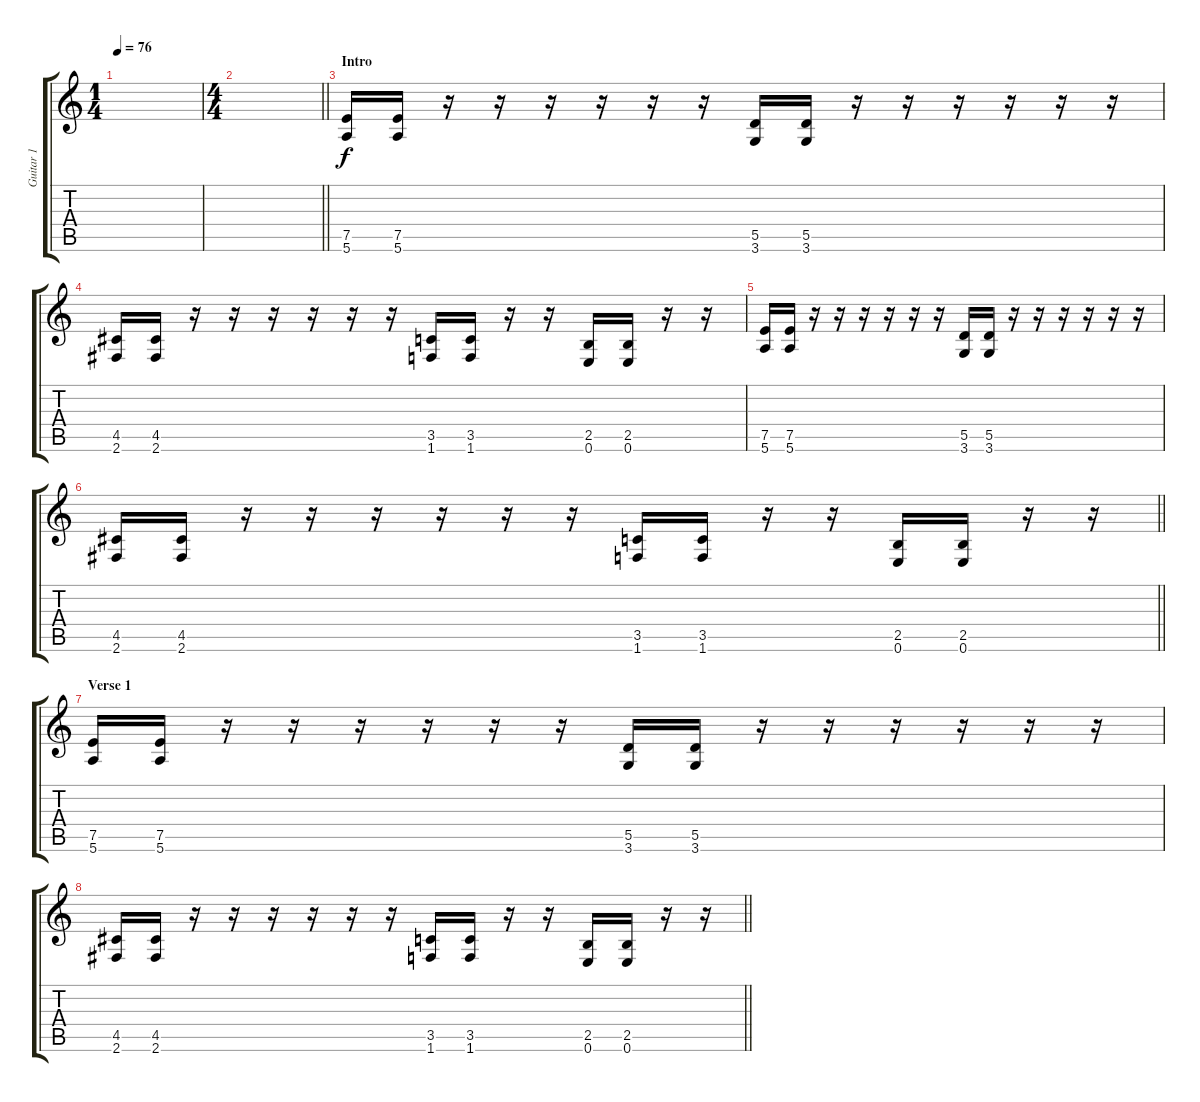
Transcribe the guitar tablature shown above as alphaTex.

\track ("Guitar 1" "Guitar 1") {instrument distortionguitar}
\staff {score tabs}
\tuning (E4 B3 G3 D3 A2 E2) {hide}
\ts (1 4)
\tempo 76
\clef g2
\ks c
|
\ts (4 4)
\barLineRight lightlight
|
\section ("" "Intro")
(7.5 5.6).16 (7.5 5.6).16 r.16 r.16 r.16 r.16 r.16 r.16 (5.5 3.6).16 (5.5 3.6).16 r.16 r.16 r.16 r.16 r.16 r.16 |
(4.5 2.6).16 (4.5 2.6).16 r.16 r.16 r.16 r.16 r.16 r.16 (3.5 1.6).16 (3.5 1.6).16 r.16 r.16 (2.5 0.6).16 (2.5 0.6).16 r.16 r.16 |
(7.5 5.6).16 (7.5 5.6).16 r.16 r.16 r.16 r.16 r.16 r.16 (5.5 3.6).16 (5.5 3.6).16 r.16 r.16 r.16 r.16 r.16 r.16 |
\barLineRight lightlight
(4.5 2.6).16 (4.5 2.6).16 r.16 r.16 r.16 r.16 r.16 r.16 (3.5 1.6).16 (3.5 1.6).16 r.16 r.16 (2.5 0.6).16 (2.5 0.6).16 r.16 r.16 |
\section ("" "Verse 1")
(7.5 5.6).16 (7.5 5.6).16 r.16 r.16 r.16 r.16 r.16 r.16 (5.5 3.6).16 (5.5 3.6).16 r.16 r.16 r.16 r.16 r.16 r.16 |
\barLineRight lightlight
(4.5 2.6).16 (4.5 2.6).16 r.16 r.16 r.16 r.16 r.16 r.16 (3.5 1.6).16 (3.5 1.6).16 r.16 r.16 (2.5 0.6).16 (2.5 0.6).16 r.16 r.16
